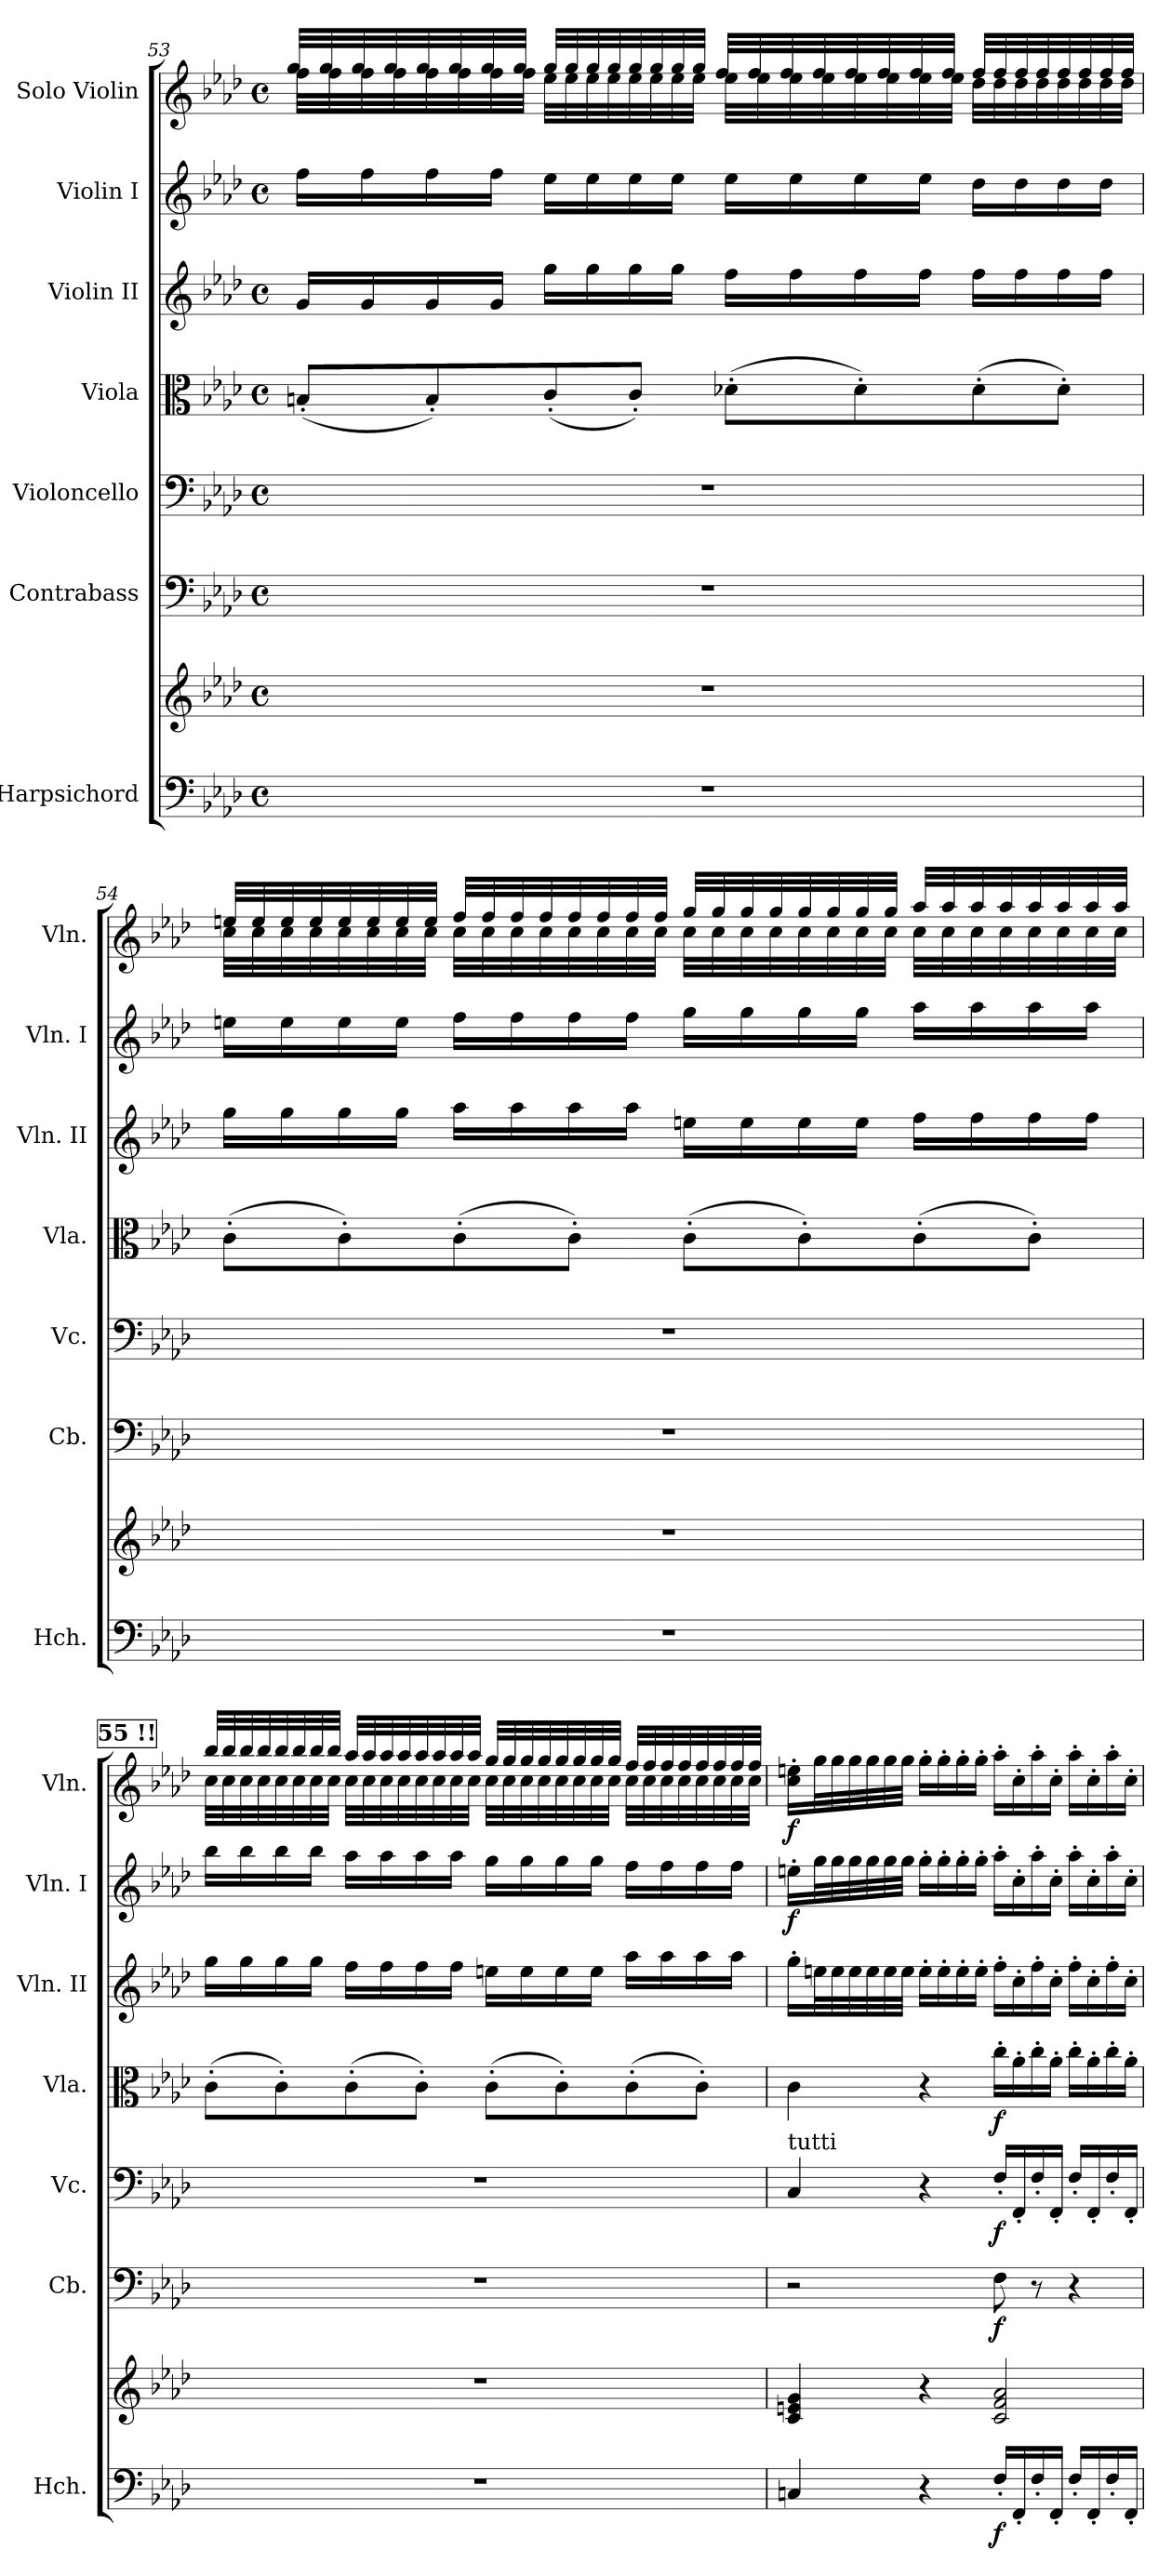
**kern	**kern	**dynam	**kern	**dynam	**kern	**dynam	**kern	**dynam	**kern	**kern	**dynam	**kern	**dynam
*part7	*part7	*part7	*part6	*part6	*part5	*part5	*part4	*part4	*part3	*part2	*part2	*part1	*part1
*staff8	*staff7	*staff7/8	*staff6	*staff6	*staff5	*staff5	*staff4	*staff4	*staff3	*staff2	*staff2	*staff1	*staff1
*I"Harpsichord	*	*	*I"Contrabass	*	*I"Violoncello	*	*I"Viola	*	*I"Violin II	*I"Violin I	*	*I"Solo Violin	*
*I'Hch.	*	*	*I'Cb.	*	*I'Vc.	*	*I'Vla.	*	*I'Vln. II	*I'Vln. I	*	*I'Vln.	*
!!LO:PB:g=z
*clefF4	*clefG2	*	*clefF4	*	*clefF4	*	*clefC3	*	*clefG2	*clefG2	*	*clefG2	*
*	*	*	*ITrd7c12	*	*	*	*	*	*	*	*	*	*
*k[b-e-a-d-]	*k[b-e-a-d-]	*	*k[b-e-a-d-]	*	*k[b-e-a-d-]	*	*k[b-e-a-d-]	*	*k[b-e-a-d-]	*k[b-e-a-d-]	*	*k[b-e-a-d-]	*
*M4/4	*M4/4	*	*M4/4	*	*M4/4	*	*M4/4	*	*M4/4	*M4/4	*	*M4/4	*
*met(c)	*met(c)	*	*met(c)	*	*met(c)	*	*met(c)	*	*met(c)	*met(c)	*	*met(c)	*
=53	=53	=53	=53	=53	=53	=53	=53	=53	=53	=53	=53	=53	=53
*	*	*	*	*	*	*	*	*	*	*	*	*^	*
1r	1r	.	1r	.	1r	.	(<8Bn'/L	.	16g/LL	16ff\LL	.	32ff\LLL	32gg/LLL	.
.	.	.	.	.	.	.	.	.	.	.	.	32ff\	32gg/	.
.	.	.	.	.	.	.	.	.	16g/	16ff\	.	32ff\	32gg/	.
.	.	.	.	.	.	.	.	.	.	.	.	32ff\	32gg/	.
.	.	.	.	.	.	.	8B'/)	.	16g/	16ff\	.	32ff\	32gg/	.
.	.	.	.	.	.	.	.	.	.	.	.	32ff\	32gg/	.
.	.	.	.	.	.	.	.	.	16g/JJ	16ff\JJ	.	32ff\	32gg/	.
.	.	.	.	.	.	.	.	.	.	.	.	32ff\JJJ	32gg/JJJ	.
.	.	.	.	.	.	.	(<8c'/	.	16gg\LL	16ee-\LL	.	32ee-\LLL	32gg/LLL	.
.	.	.	.	.	.	.	.	.	.	.	.	32ee-\	32gg/	.
.	.	.	.	.	.	.	.	.	16gg\	16ee-\	.	32ee-\	32gg/	.
.	.	.	.	.	.	.	.	.	.	.	.	32ee-\	32gg/	.
.	.	.	.	.	.	.	8c'/J)	.	16gg\	16ee-\	.	32ee-\	32gg/	.
.	.	.	.	.	.	.	.	.	.	.	.	32ee-\	32gg/	.
.	.	.	.	.	.	.	.	.	16gg\JJ	16ee-\JJ	.	32ee-\	32gg/	.
.	.	.	.	.	.	.	.	.	.	.	.	32ee-\JJJ	32gg/JJJ	.
.	.	.	.	.	.	.	(>8d-X'\L	.	16ff\LL	16ee-\LL	.	32ee-\LLL	32ff/LLL	.
.	.	.	.	.	.	.	.	.	.	.	.	32ee-\	32ff/	.
.	.	.	.	.	.	.	.	.	16ff\	16ee-\	.	32ee-\	32ff/	.
.	.	.	.	.	.	.	.	.	.	.	.	32ee-\	32ff/	.
.	.	.	.	.	.	.	8d-'\)	.	16ff\	16ee-\	.	32ee-\	32ff/	.
.	.	.	.	.	.	.	.	.	.	.	.	32ee-\	32ff/	.
.	.	.	.	.	.	.	.	.	16ff\JJ	16ee-\JJ	.	32ee-\	32ff/	.
.	.	.	.	.	.	.	.	.	.	.	.	32ee-\JJJ	32ff/JJJ	.
.	.	.	.	.	.	.	(>8d-'\	.	16ff\LL	16dd-\LL	.	32dd-\LLL	32ff/LLL	.
.	.	.	.	.	.	.	.	.	.	.	.	32dd-\	32ff/	.
.	.	.	.	.	.	.	.	.	16ff\	16dd-\	.	32dd-\	32ff/	.
.	.	.	.	.	.	.	.	.	.	.	.	32dd-\	32ff/	.
.	.	.	.	.	.	.	8d-'\J)	.	16ff\	16dd-\	.	32dd-\	32ff/	.
.	.	.	.	.	.	.	.	.	.	.	.	32dd-\	32ff/	.
.	.	.	.	.	.	.	.	.	16ff\JJ	16dd-\JJ	.	32dd-\	32ff/	.
.	.	.	.	.	.	.	.	.	.	.	.	32dd-\JJJ	32ff/JJJ	.
!!LO:PB:g=z	!!
=54	=54	=54	=54	=54	=54	=54	=54	=54	=54	=54	=54	=54	=54	=54
1r	1r	.	1r	.	1r	.	(>8c'\L	.	16gg\LL	16een\LL	.	32cc\LLL	32een/LLL	.
.	.	.	.	.	.	.	.	.	.	.	.	32cc\	32ee/	.
.	.	.	.	.	.	.	.	.	16gg\	16ee\	.	32cc\	32ee/	.
.	.	.	.	.	.	.	.	.	.	.	.	32cc\	32ee/	.
.	.	.	.	.	.	.	8c'\)	.	16gg\	16ee\	.	32cc\	32ee/	.
.	.	.	.	.	.	.	.	.	.	.	.	32cc\	32ee/	.
.	.	.	.	.	.	.	.	.	16gg\JJ	16ee\JJ	.	32cc\	32ee/	.
.	.	.	.	.	.	.	.	.	.	.	.	32cc\JJJ	32ee/JJJ	.
.	.	.	.	.	.	.	(>8c'\	.	16aa-\LL	16ff\LL	.	32cc\LLL	32ff/LLL	.
.	.	.	.	.	.	.	.	.	.	.	.	32cc\	32ff/	.
.	.	.	.	.	.	.	.	.	16aa-\	16ff\	.	32cc\	32ff/	.
.	.	.	.	.	.	.	.	.	.	.	.	32cc\	32ff/	.
.	.	.	.	.	.	.	8c'\J)	.	16aa-\	16ff\	.	32cc\	32ff/	.
.	.	.	.	.	.	.	.	.	.	.	.	32cc\	32ff/	.
.	.	.	.	.	.	.	.	.	16aa-\JJ	16ff\JJ	.	32cc\	32ff/	.
.	.	.	.	.	.	.	.	.	.	.	.	32cc\JJJ	32ff/JJJ	.
.	.	.	.	.	.	.	(>8c'\L	.	16een\LL	16gg\LL	.	32cc\LLL	32gg/LLL	.
.	.	.	.	.	.	.	.	.	.	.	.	32cc\	32gg/	.
.	.	.	.	.	.	.	.	.	16ee\	16gg\	.	32cc\	32gg/	.
.	.	.	.	.	.	.	.	.	.	.	.	32cc\	32gg/	.
.	.	.	.	.	.	.	8c'\)	.	16ee\	16gg\	.	32cc\	32gg/	.
.	.	.	.	.	.	.	.	.	.	.	.	32cc\	32gg/	.
.	.	.	.	.	.	.	.	.	16ee\JJ	16gg\JJ	.	32cc\	32gg/	.
.	.	.	.	.	.	.	.	.	.	.	.	32cc\JJJ	32gg/JJJ	.
.	.	.	.	.	.	.	(>8c'\	.	16ff\LL	16aa-\LL	.	32cc\LLL	32aa-/LLL	.
.	.	.	.	.	.	.	.	.	.	.	.	32cc\	32aa-/	.
.	.	.	.	.	.	.	.	.	16ff\	16aa-\	.	32cc\	32aa-/	.
.	.	.	.	.	.	.	.	.	.	.	.	32cc\	32aa-/	.
.	.	.	.	.	.	.	8c'\J)	.	16ff\	16aa-\	.	32cc\	32aa-/	.
.	.	.	.	.	.	.	.	.	.	.	.	32cc\	32aa-/	.
.	.	.	.	.	.	.	.	.	16ff\JJ	16aa-\JJ	.	32cc\	32aa-/	.
.	.	.	.	.	.	.	.	.	.	.	.	32cc\JJJ	32aa-/JJJ	.
!!LO:PB:g=z	!!
!!LO:REH:place=s1:a:B:fs=14:t=55	!!
=55	=55	=55	=55	=55	=55	=55	=55	=55	=55	=55	=55	=55	=55	=55
1r	1r	.	1r	.	1r	.	(>8c'\L	.	16gg\LL	16bb-\LL	.	32cc\LLL	32bb-/LLL	.
.	.	.	.	.	.	.	.	.	.	.	.	32cc\	32bb-/	.
.	.	.	.	.	.	.	.	.	16gg\	16bb-\	.	32cc\	32bb-/	.
.	.	.	.	.	.	.	.	.	.	.	.	32cc\	32bb-/	.
.	.	.	.	.	.	.	8c'\)	.	16gg\	16bb-\	.	32cc\	32bb-/	.
.	.	.	.	.	.	.	.	.	.	.	.	32cc\	32bb-/	.
.	.	.	.	.	.	.	.	.	16gg\JJ	16bb-\JJ	.	32cc\	32bb-/	.
.	.	.	.	.	.	.	.	.	.	.	.	32cc\JJJ	32bb-/JJJ	.
.	.	.	.	.	.	.	(>8c'\	.	16ff\LL	16aa-\LL	.	32cc\LLL	32aa-/LLL	.
.	.	.	.	.	.	.	.	.	.	.	.	32cc\	32aa-/	.
.	.	.	.	.	.	.	.	.	16ff\	16aa-\	.	32cc\	32aa-/	.
.	.	.	.	.	.	.	.	.	.	.	.	32cc\	32aa-/	.
.	.	.	.	.	.	.	8c'\J)	.	16ff\	16aa-\	.	32cc\	32aa-/	.
.	.	.	.	.	.	.	.	.	.	.	.	32cc\	32aa-/	.
.	.	.	.	.	.	.	.	.	16ff\JJ	16aa-\JJ	.	32cc\	32aa-/	.
.	.	.	.	.	.	.	.	.	.	.	.	32cc\JJJ	32aa-/JJJ	.
.	.	.	.	.	.	.	(>8c'\L	.	16een\LL	16gg\LL	.	32cc\LLL	32gg/LLL	.
.	.	.	.	.	.	.	.	.	.	.	.	32cc\	32gg/	.
.	.	.	.	.	.	.	.	.	16ee\	16gg\	.	32cc\	32gg/	.
.	.	.	.	.	.	.	.	.	.	.	.	32cc\	32gg/	.
.	.	.	.	.	.	.	8c'\)	.	16ee\	16gg\	.	32cc\	32gg/	.
.	.	.	.	.	.	.	.	.	.	.	.	32cc\	32gg/	.
.	.	.	.	.	.	.	.	.	16ee\JJ	16gg\JJ	.	32cc\	32gg/	.
.	.	.	.	.	.	.	.	.	.	.	.	32cc\JJJ	32gg/JJJ	.
.	.	.	.	.	.	.	(>8c'\	.	16aa-\LL	16ff\LL	.	32cc\LLL	32ff/LLL	.
.	.	.	.	.	.	.	.	.	.	.	.	32cc\	32ff/	.
.	.	.	.	.	.	.	.	.	16aa-\	16ff\	.	32cc\	32ff/	.
.	.	.	.	.	.	.	.	.	.	.	.	32cc\	32ff/	.
.	.	.	.	.	.	.	8c'\J)	.	16aa-\	16ff\	.	32cc\	32ff/	.
.	.	.	.	.	.	.	.	.	.	.	.	32cc\	32ff/	.
.	.	.	.	.	.	.	.	.	16aa-\JJ	16ff\JJ	.	32cc\	32ff/	.
.	.	.	.	.	.	.	.	.	.	.	.	32cc\JJJ	32ff/JJJ	.
!!LO:PB:g=z
=56	=56	=56	=56	=56	=56	=56	=56	=56	=56	=56	=56	=56	=56	=56
!	!	!	!	!	!LO:TX:a:t=tutti	!	!	!	!	!	!	!	!	!
!	!	!	!	!	!	!	!	!	!	!	!LO:DY:b	!	!	!LO:DY:b
*	*	*	*	*	*	*	*	*	*	*	*	*v	*v	*
4Cn/	4c/ 4en/ 4g/	.	2r	.	4C/	.	4c\	.	16gg'\LL	16een'\LL	f	16cc\' 16een\'LL	f
.	.	.	.	.	.	.	.	.	32een\L	32gg\L	.	32gg\L	.
.	.	.	.	.	.	.	.	.	32ee\	32gg\	.	32gg\	.
.	.	.	.	.	.	.	.	.	32ee\	32gg\	.	32gg\	.
.	.	.	.	.	.	.	.	.	32ee\	32gg\	.	32gg\	.
.	.	.	.	.	.	.	.	.	32ee\	32gg\	.	32gg\	.
.	.	.	.	.	.	.	.	.	32ee\JJJ	32gg\JJJ	.	32gg\JJJ	.
4r	4r	.	.	.	4r	.	4r	.	16ee'\LL	16gg'\LL	.	16gg'\LL	.
.	.	.	.	.	.	.	.	.	16ee'\	16gg'\	.	16gg'\	.
.	.	.	.	.	.	.	.	.	16ee'\	16gg'\	.	16gg'\	.
.	.	.	.	.	.	.	.	.	16ee'\JJ	16gg'\JJ	.	16gg'\JJ	.
!	!	!LO:DY:b=2	!	!LO:DY:b	!	!LO:DY:b	!	!LO:DY:b	!	!	!	!	!
16F'/LL	2c/ 2f/ 2a-/	f	8FF\	f	16F'/LL	f	16cc'\LL	f	16ff'\LL	16aa-'\LL	.	16aa-'\LL	.
16FF'/	.	.	.	.	16FF'/	.	16a-'\	.	16cc'\	16cc'\	.	16cc'\	.
16F'/	.	.	8r	.	16F'/	.	16cc'\	.	16ff'\	16aa-'\	.	16aa-'\	.
16FF'/JJ	.	.	.	.	16FF'/JJ	.	16a-'\JJ	.	16cc'\JJ	16cc'\JJ	.	16cc'\JJ	.
16F'/LL	.	.	4r	.	16F'/LL	.	16cc'\LL	.	16ff'\LL	16aa-'\LL	.	16aa-'\LL	.
16FF'/	.	.	.	.	16FF'/	.	16a-'\	.	16cc'\	16cc'\	.	16cc'\	.
16F'/	.	.	.	.	16F'/	.	16cc'\	.	16ff'\	16aa-'\	.	16aa-'\	.
16FF'/JJ	.	.	.	.	16FF'/JJ	.	16a-'\JJ	.	16cc'\JJ	16cc'\JJ	.	16cc'\JJ	.
=	=	=	=	=	=	=	=	=	=	=	=	=	=
*-	*-	*-	*-	*-	*-	*-	*-	*-	*-	*-	*-	*-	*-
